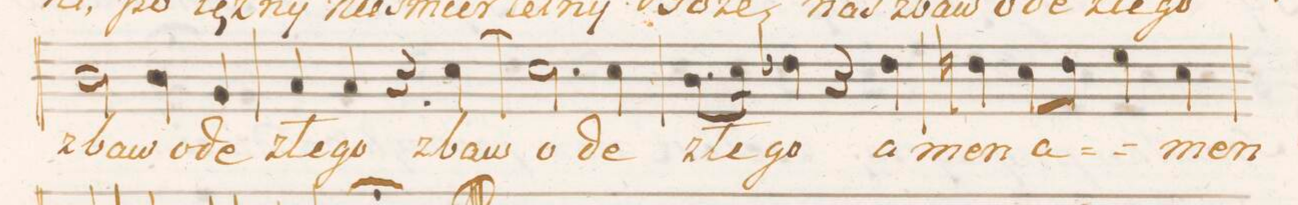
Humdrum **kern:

**kern	**text
*I"Tenore	*
*clefC4	*
*k[b-e-a-d-]	*
*met(C.)	*
*M4/4	*
2A-\	zbaw
4A-\	o-
4F/	-de
=55	=55
4G/	złe-
4G/	-go
4r	.
[>4B-\	zbaw
=56	=56
2.B-\]	o-
4B-\	-de
=57	=57
8.A-\L	złe-
16B-\Jk	.
4c-X\	-go
4r	.
4c-\	a-
=58	=58
4cn\	-men
8B-\L	a-
8c\J	.
4d-\	.
4B-\	-men
=59	=59
*-	*-
